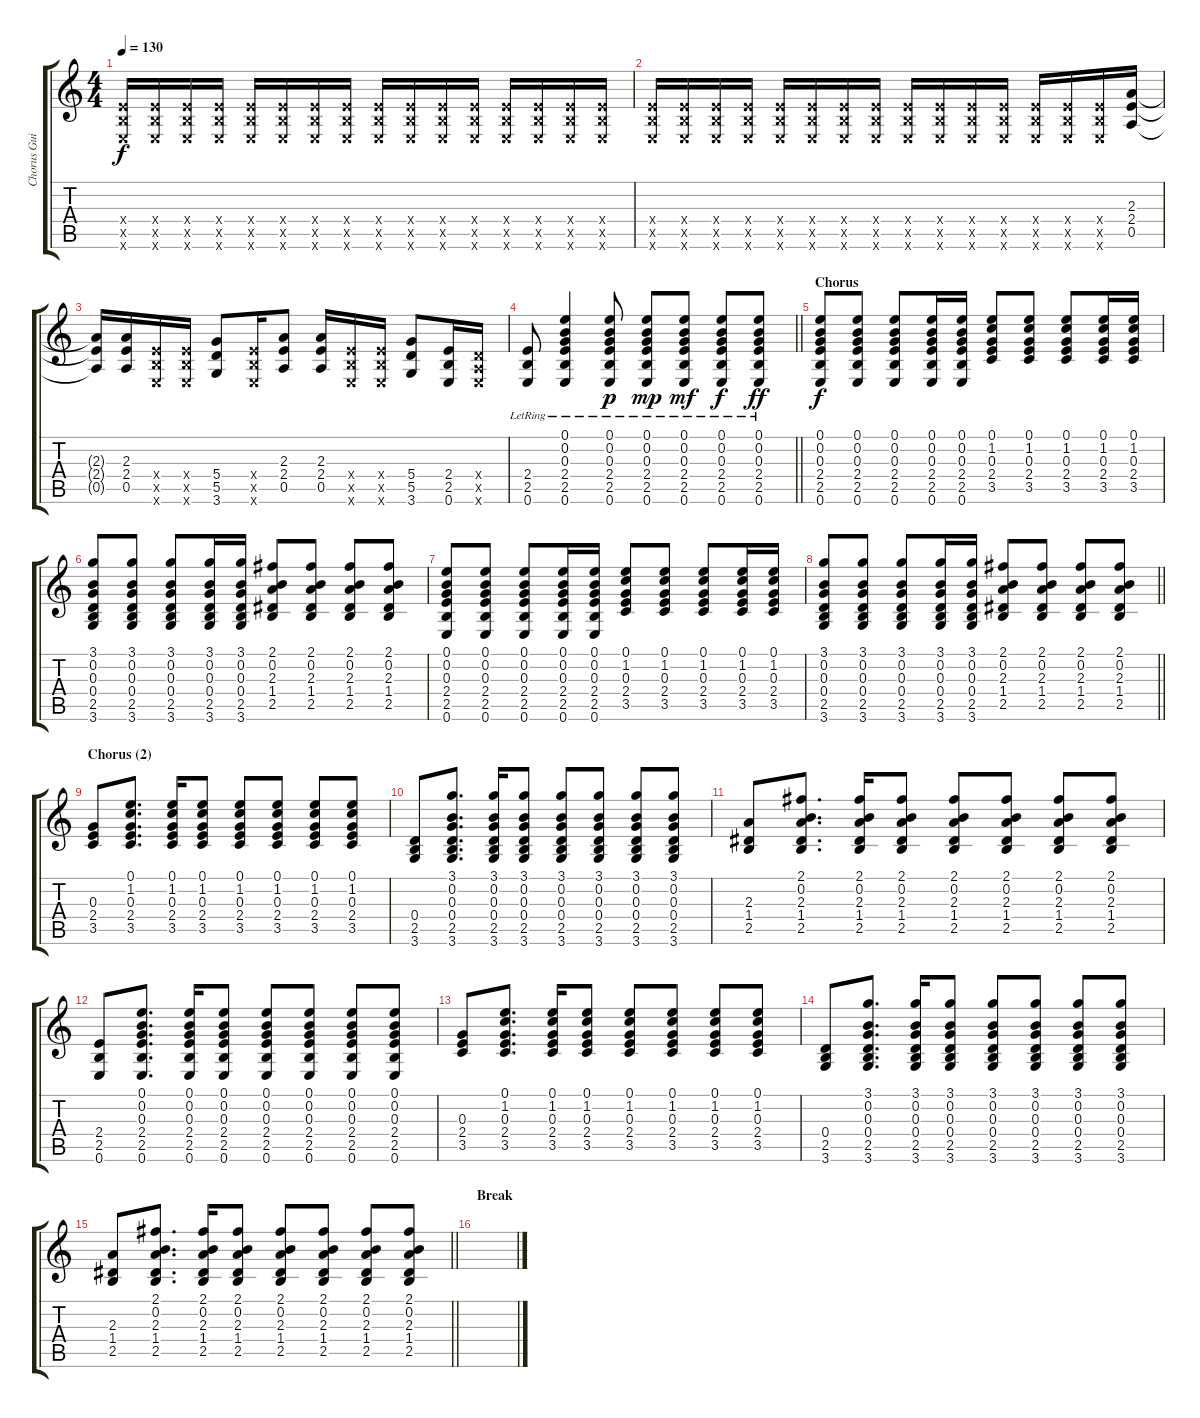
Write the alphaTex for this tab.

\track ("Chorus Guitar (Rhythm)" "Chorus Gui") {instrument electricguitarclean}
\staff {score tabs}
\tuning (E4 B3 G3 D3 A2 E2) {hide}
\ts (4 4)
\tempo 130
\clef g2
\ks c
(2.4{x} 2.5{x} 0.6{x}).16{dy f} (2.4{x} 2.5{x} 0.6{x}).16 (2.4{x} 2.5{x} 0.6{x}).16 (2.4{x} 2.5{x} 0.6{x}).16 (2.4{x} 2.5{x} 0.6{x}).16 (2.4{x} 2.5{x} 0.6{x}).16 (2.4{x} 2.5{x} 0.6{x}).16 (2.4{x} 2.5{x} 0.6{x}).16 (2.4{x} 2.5{x} 0.6{x}).16 (2.4{x} 2.5{x} 0.6{x}).16 (2.4{x} 2.5{x} 0.6{x}).16 (2.4{x} 2.5{x} 0.6{x}).16 (2.4{x} 2.5{x} 0.6{x}).16 (2.4{x} 2.5{x} 0.6{x}).16 (2.4{x} 2.5{x} 0.6{x}).16 (2.4{x} 2.5{x} 0.6{x}).16 |
(2.4{x} 2.5{x} 0.6{x}).16 (2.4{x} 2.5{x} 0.6{x}).16 (2.4{x} 2.5{x} 0.6{x}).16 (2.4{x} 2.5{x} 0.6{x}).16 (2.4{x} 2.5{x} 0.6{x}).16 (2.4{x} 2.5{x} 0.6{x}).16 (2.4{x} 2.5{x} 0.6{x}).16 (2.4{x} 2.5{x} 0.6{x}).16 (2.4{x} 2.5{x} 0.6{x}).16 (2.4{x} 2.5{x} 0.6{x}).16 (2.4{x} 2.5{x} 0.6{x}).16 (2.4{x} 2.5{x} 0.6{x}).16 (2.4{x} 2.5{x} 0.6{x}).16 (2.4{x} 2.5{x} 0.6{x}).16 (2.4{x} 2.5{x} 0.6{x}).16 (2.3 2.4 0.5).16 |
(2.3{t} 2.4{t} 0.5{t}).16 (2.3 2.4 0.5).16 (2.4{x} 2.5{x} 0.6{x}).16 (2.4{x} 2.5{x} 0.6{x}).16 (5.4 5.5 3.6).8 (2.4{x} 2.5{x} 0.6{x}).16 (2.3 2.4 0.5).8 (2.3 2.4 0.5).16 (2.4{x} 2.5{x} 0.6{x}).16 (2.4{x} 2.5{x} 0.6{x}).16 (5.4 5.5 3.6).8 (2.4 2.5 0.6).16 (0.4{x} 0.5{x} 0.6{x}).16 |
\barLineRight lightlight
(2.4 2.5 0.6{lr}).8 (0.1 0.2 0.3{lr} 2.4{lr} 2.5{lr} 0.6{lr}).4 (0.1{lr} 0.2{lr} 0.3{lr} 2.4{lr} 2.5{lr} 0.6{lr}).8{dy p} (0.1{lr} 0.2{lr} 0.3{lr} 2.4{lr} 2.5{lr} 0.6{lr}).8{dy mp} (0.1{lr} 0.2{lr} 0.3{lr} 2.4{lr} 2.5{lr} 0.6{lr}).8{dy mf} (0.1{lr} 0.2{lr} 0.3{lr} 2.4{lr} 2.5{lr} 0.6{lr}).8{dy f} (0.1{lr} 0.2{lr} 0.3{lr} 2.4{lr} 2.5{lr} 0.6{lr}).8{dy ff} |
\section ("" "Chorus")
(0.1 0.2 0.3 2.4 2.5 0.6).8{dy f} (0.1 0.2 0.3 2.4 2.5 0.6).8 (0.1 0.2 0.3 2.4 2.5 0.6).8 (0.1 0.2 0.3 2.4 2.5 0.6).16 (0.1 0.2 0.3 2.4 2.5 0.6).16 (0.1 1.2 0.3 2.4 3.5).8 (0.1 1.2 0.3 2.4 3.5).8 (0.1 1.2 0.3 2.4 3.5).8 (0.1 1.2 0.3 2.4 3.5).16 (0.1 1.2 0.3 2.4 3.5).16 |
(3.1 0.2 0.3 0.4 2.5 3.6).8 (3.1 0.2 0.3 0.4 2.5 3.6).8 (3.1 0.2 0.3 0.4 2.5 3.6).8 (3.1 0.2 0.3 0.4 2.5 3.6).16 (3.1 0.2 0.3 0.4 2.5 3.6).16 (2.1 0.2 2.3 1.4 2.5).8 (2.1 0.2 2.3 1.4 2.5).8 (2.1 0.2 2.3 1.4 2.5).8 (2.1 0.2 2.3 1.4 2.5).8 |
(0.1 0.2 0.3 2.4 2.5 0.6).8 (0.1 0.2 0.3 2.4 2.5 0.6).8 (0.1 0.2 0.3 2.4 2.5 0.6).8 (0.1 0.2 0.3 2.4 2.5 0.6).16 (0.1 0.2 0.3 2.4 2.5 0.6).16 (0.1 1.2 0.3 2.4 3.5).8 (0.1 1.2 0.3 2.4 3.5).8 (0.1 1.2 0.3 2.4 3.5).8 (0.1 1.2 0.3 2.4 3.5).16 (0.1 1.2 0.3 2.4 3.5).16 |
\barLineRight lightlight
(3.1 0.2 0.3 0.4 2.5 3.6).8 (3.1 0.2 0.3 0.4 2.5 3.6).8 (3.1 0.2 0.3 0.4 2.5 3.6).8 (3.1 0.2 0.3 0.4 2.5 3.6).16 (3.1 0.2 0.3 0.4 2.5 3.6).16 (2.1 0.2 2.3 1.4 2.5).8 (2.1 0.2 2.3 1.4 2.5).8 (2.1 0.2 2.3 1.4 2.5).8 (2.1 0.2 2.3 1.4 2.5).8 |
\section ("" "Chorus (2)")
(0.3 2.4 3.5).8 (0.1 1.2 0.3 2.4 3.5).8{d} (0.1 1.2 0.3 2.4 3.5).16 (0.1 1.2 0.3 2.4 3.5).8 (0.1 1.2 0.3 2.4 3.5).8 (0.1 1.2 0.3 2.4 3.5).8 (0.1 1.2 0.3 2.4 3.5).8 (0.1 1.2 0.3 2.4 3.5).8 |
(0.4 2.5 3.6).8 (3.1 0.2 0.3 0.4 2.5 3.6).8{d} (3.1 0.2 0.3 0.4 2.5 3.6).16 (3.1 0.2 0.3 0.4 2.5 3.6).8 (3.1 0.2 0.3 0.4 2.5 3.6).8 (3.1 0.2 0.3 0.4 2.5 3.6).8 (3.1 0.2 0.3 0.4 2.5 3.6).8 (3.1 0.2 0.3 0.4 2.5 3.6).8 |
(2.3 1.4 2.5).8 (2.1 0.2 2.3 1.4 2.5).8{d} (2.1 0.2 2.3 1.4 2.5).16 (2.1 0.2 2.3 1.4 2.5).8 (2.1 0.2 2.3 1.4 2.5).8 (2.1 0.2 2.3 1.4 2.5).8 (2.1 0.2 2.3 1.4 2.5).8 (2.1 0.2 2.3 1.4 2.5).8 |
(2.4 2.5 0.6).8 (0.1 0.2 0.3 2.4 2.5 0.6).8{d} (0.1 0.2 0.3 2.4 2.5 0.6).16 (0.1 0.2 0.3 2.4 2.5 0.6).8 (0.1 0.2 0.3 2.4 2.5 0.6).8 (0.1 0.2 0.3 2.4 2.5 0.6).8 (0.1 0.2 0.3 2.4 2.5 0.6).8 (0.1 0.2 0.3 2.4 2.5 0.6).8 |
(0.3 2.4 3.5).8 (0.1 1.2 0.3 2.4 3.5).8{d} (0.1 1.2 0.3 2.4 3.5).16 (0.1 1.2 0.3 2.4 3.5).8 (0.1 1.2 0.3 2.4 3.5).8 (0.1 1.2 0.3 2.4 3.5).8 (0.1 1.2 0.3 2.4 3.5).8 (0.1 1.2 0.3 2.4 3.5).8 |
(0.4 2.5 3.6).8 (3.1 0.2 0.3 0.4 2.5 3.6).8{d} (3.1 0.2 0.3 0.4 2.5 3.6).16 (3.1 0.2 0.3 0.4 2.5 3.6).8 (3.1 0.2 0.3 0.4 2.5 3.6).8 (3.1 0.2 0.3 0.4 2.5 3.6).8 (3.1 0.2 0.3 0.4 2.5 3.6).8 (3.1 0.2 0.3 0.4 2.5 3.6).8 |
\barLineRight lightlight
(2.3 1.4 2.5).8 (2.1 0.2 2.3 1.4 2.5).8{d} (2.1 0.2 2.3 1.4 2.5).16 (2.1 0.2 2.3 1.4 2.5).8 (2.1 0.2 2.3 1.4 2.5).8 (2.1 0.2 2.3 1.4 2.5).8 (2.1 0.2 2.3 1.4 2.5).8 (2.1 0.2 2.3 1.4 2.5).8 |
\section ("" "Break")
